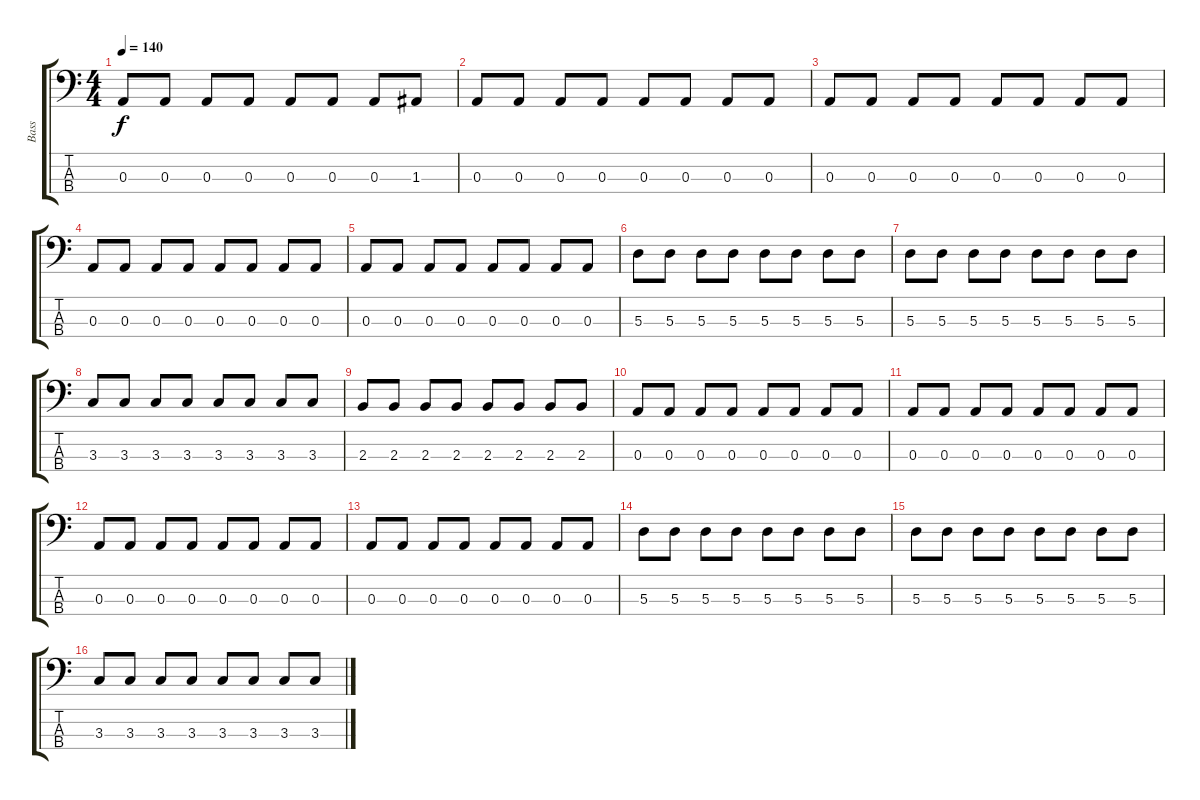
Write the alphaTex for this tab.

\track ("Bass" "Bass") {instrument electricbasspick}
\staff {score tabs}
\tuning (G2 D2 A1 D1) {hide}
\ts (4 4)
\tempo 140
\clef f4
\ks c
0.3.8{dy f} 0.3.8 0.3.8 0.3.8 0.3.8 0.3.8 0.3.8 1.3.8 |
0.3.8 0.3.8 0.3.8 0.3.8 0.3.8 0.3.8 0.3.8 0.3.8 |
0.3.8 0.3.8 0.3.8 0.3.8 0.3.8 0.3.8 0.3.8 0.3.8 |
0.3.8 0.3.8 0.3.8 0.3.8 0.3.8 0.3.8 0.3.8 0.3.8 |
0.3.8 0.3.8 0.3.8 0.3.8 0.3.8 0.3.8 0.3.8 0.3.8 |
5.3.8 5.3.8 5.3.8 5.3.8 5.3.8 5.3.8 5.3.8 5.3.8 |
5.3.8 5.3.8 5.3.8 5.3.8 5.3.8 5.3.8 5.3.8 5.3.8 |
3.3.8 3.3.8 3.3.8 3.3.8 3.3.8 3.3.8 3.3.8 3.3.8 |
2.3.8 2.3.8 2.3.8 2.3.8 2.3.8 2.3.8 2.3.8 2.3.8 |
0.3.8 0.3.8 0.3.8 0.3.8 0.3.8 0.3.8 0.3.8 0.3.8 |
0.3.8 0.3.8 0.3.8 0.3.8 0.3.8 0.3.8 0.3.8 0.3.8 |
0.3.8 0.3.8 0.3.8 0.3.8 0.3.8 0.3.8 0.3.8 0.3.8 |
0.3.8 0.3.8 0.3.8 0.3.8 0.3.8 0.3.8 0.3.8 0.3.8 |
5.3.8 5.3.8 5.3.8 5.3.8 5.3.8 5.3.8 5.3.8 5.3.8 |
5.3.8 5.3.8 5.3.8 5.3.8 5.3.8 5.3.8 5.3.8 5.3.8 |
3.3.8 3.3.8 3.3.8 3.3.8 3.3.8 3.3.8 3.3.8 3.3.8
